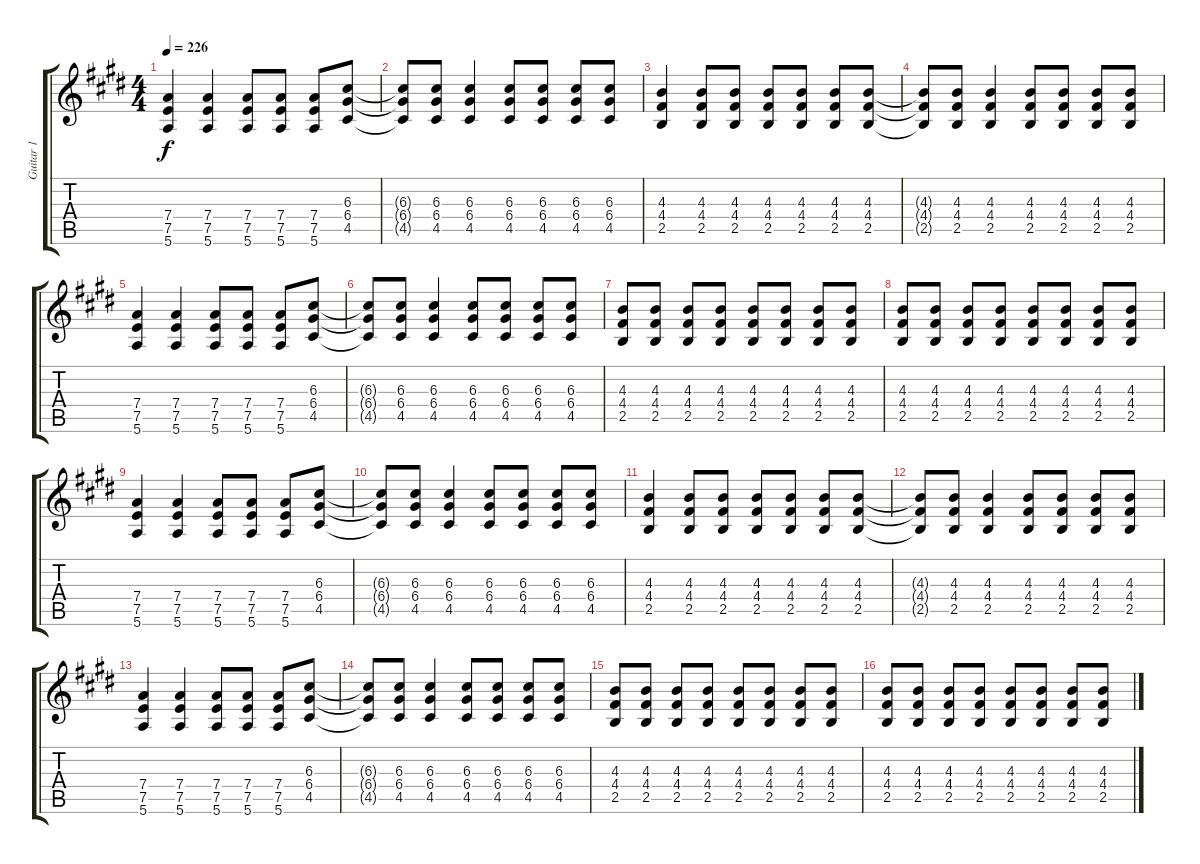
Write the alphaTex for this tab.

\track ("Guitar 1" "Guitar 1") {instrument distortionguitar}
\staff {score tabs}
\tuning (E4 B3 G3 D3 A2 E2) {hide}
\ts (4 4)
\tempo 226
\clef g2
\ks e
(7.4 7.5 5.6).4{dy f} (7.4 7.5 5.6).4 (7.4 7.5 5.6).8 (7.4 7.5 5.6).8 (7.4 7.5 5.6).8 (6.3 6.4 4.5).8 |
(6.3{t} 6.4{t} 4.5{t}).8 (6.3 6.4 4.5).8 (6.3 6.4 4.5).4 (6.3 6.4 4.5).8 (6.3 6.4 4.5).8 (6.3 6.4 4.5).8 (6.3 6.4 4.5).8 |
(4.3 4.4 2.5).4 (4.3 4.4 2.5).8 (4.3 4.4 2.5).8 (4.3 4.4 2.5).8 (4.3 4.4 2.5).8 (4.3 4.4 2.5).8 (4.3 4.4 2.5).8 |
(4.3{t} 4.4{t} 2.5{t}).8 (4.3 4.4 2.5).8 (4.3 4.4 2.5).4 (4.3 4.4 2.5).8 (4.3 4.4 2.5).8 (4.3 4.4 2.5).8 (4.3 4.4 2.5).8 |
(7.4 7.5 5.6).4 (7.4 7.5 5.6).4 (7.4 7.5 5.6).8 (7.4 7.5 5.6).8 (7.4 7.5 5.6).8 (6.3 6.4 4.5).8 |
(6.3{t} 6.4{t} 4.5{t}).8 (6.3 6.4 4.5).8 (6.3 6.4 4.5).4 (6.3 6.4 4.5).8 (6.3 6.4 4.5).8 (6.3 6.4 4.5).8 (6.3 6.4 4.5).8 |
(4.3 4.4 2.5).8 (4.3 4.4 2.5).8 (4.3 4.4 2.5).8 (4.3 4.4 2.5).8 (4.3 4.4 2.5).8 (4.3 4.4 2.5).8 (4.3 4.4 2.5).8 (4.3 4.4 2.5).8 |
(4.3 4.4 2.5).8 (4.3 4.4 2.5).8 (4.3 4.4 2.5).8 (4.3 4.4 2.5).8 (4.3 4.4 2.5).8 (4.3 4.4 2.5).8 (4.3 4.4 2.5).8 (4.3 4.4 2.5).8 |
(7.4 7.5 5.6).4 (7.4 7.5 5.6).4 (7.4 7.5 5.6).8 (7.4 7.5 5.6).8 (7.4 7.5 5.6).8 (6.3 6.4 4.5).8 |
(6.3{t} 6.4{t} 4.5{t}).8 (6.3 6.4 4.5).8 (6.3 6.4 4.5).4 (6.3 6.4 4.5).8 (6.3 6.4 4.5).8 (6.3 6.4 4.5).8 (6.3 6.4 4.5).8 |
(4.3 4.4 2.5).4 (4.3 4.4 2.5).8 (4.3 4.4 2.5).8 (4.3 4.4 2.5).8 (4.3 4.4 2.5).8 (4.3 4.4 2.5).8 (4.3 4.4 2.5).8 |
(4.3{t} 4.4{t} 2.5{t}).8 (4.3 4.4 2.5).8 (4.3 4.4 2.5).4 (4.3 4.4 2.5).8 (4.3 4.4 2.5).8 (4.3 4.4 2.5).8 (4.3 4.4 2.5).8 |
(7.4 7.5 5.6).4 (7.4 7.5 5.6).4 (7.4 7.5 5.6).8 (7.4 7.5 5.6).8 (7.4 7.5 5.6).8 (6.3 6.4 4.5).8 |
(6.3{t} 6.4{t} 4.5{t}).8 (6.3 6.4 4.5).8 (6.3 6.4 4.5).4 (6.3 6.4 4.5).8 (6.3 6.4 4.5).8 (6.3 6.4 4.5).8 (6.3 6.4 4.5).8 |
(4.3 4.4 2.5).8 (4.3 4.4 2.5).8 (4.3 4.4 2.5).8 (4.3 4.4 2.5).8 (4.3 4.4 2.5).8 (4.3 4.4 2.5).8 (4.3 4.4 2.5).8 (4.3 4.4 2.5).8 |
(4.3 4.4 2.5).8 (4.3 4.4 2.5).8 (4.3 4.4 2.5).8 (4.3 4.4 2.5).8 (4.3 4.4 2.5).8 (4.3 4.4 2.5).8 (4.3 4.4 2.5).8 (4.3 4.4 2.5).8
